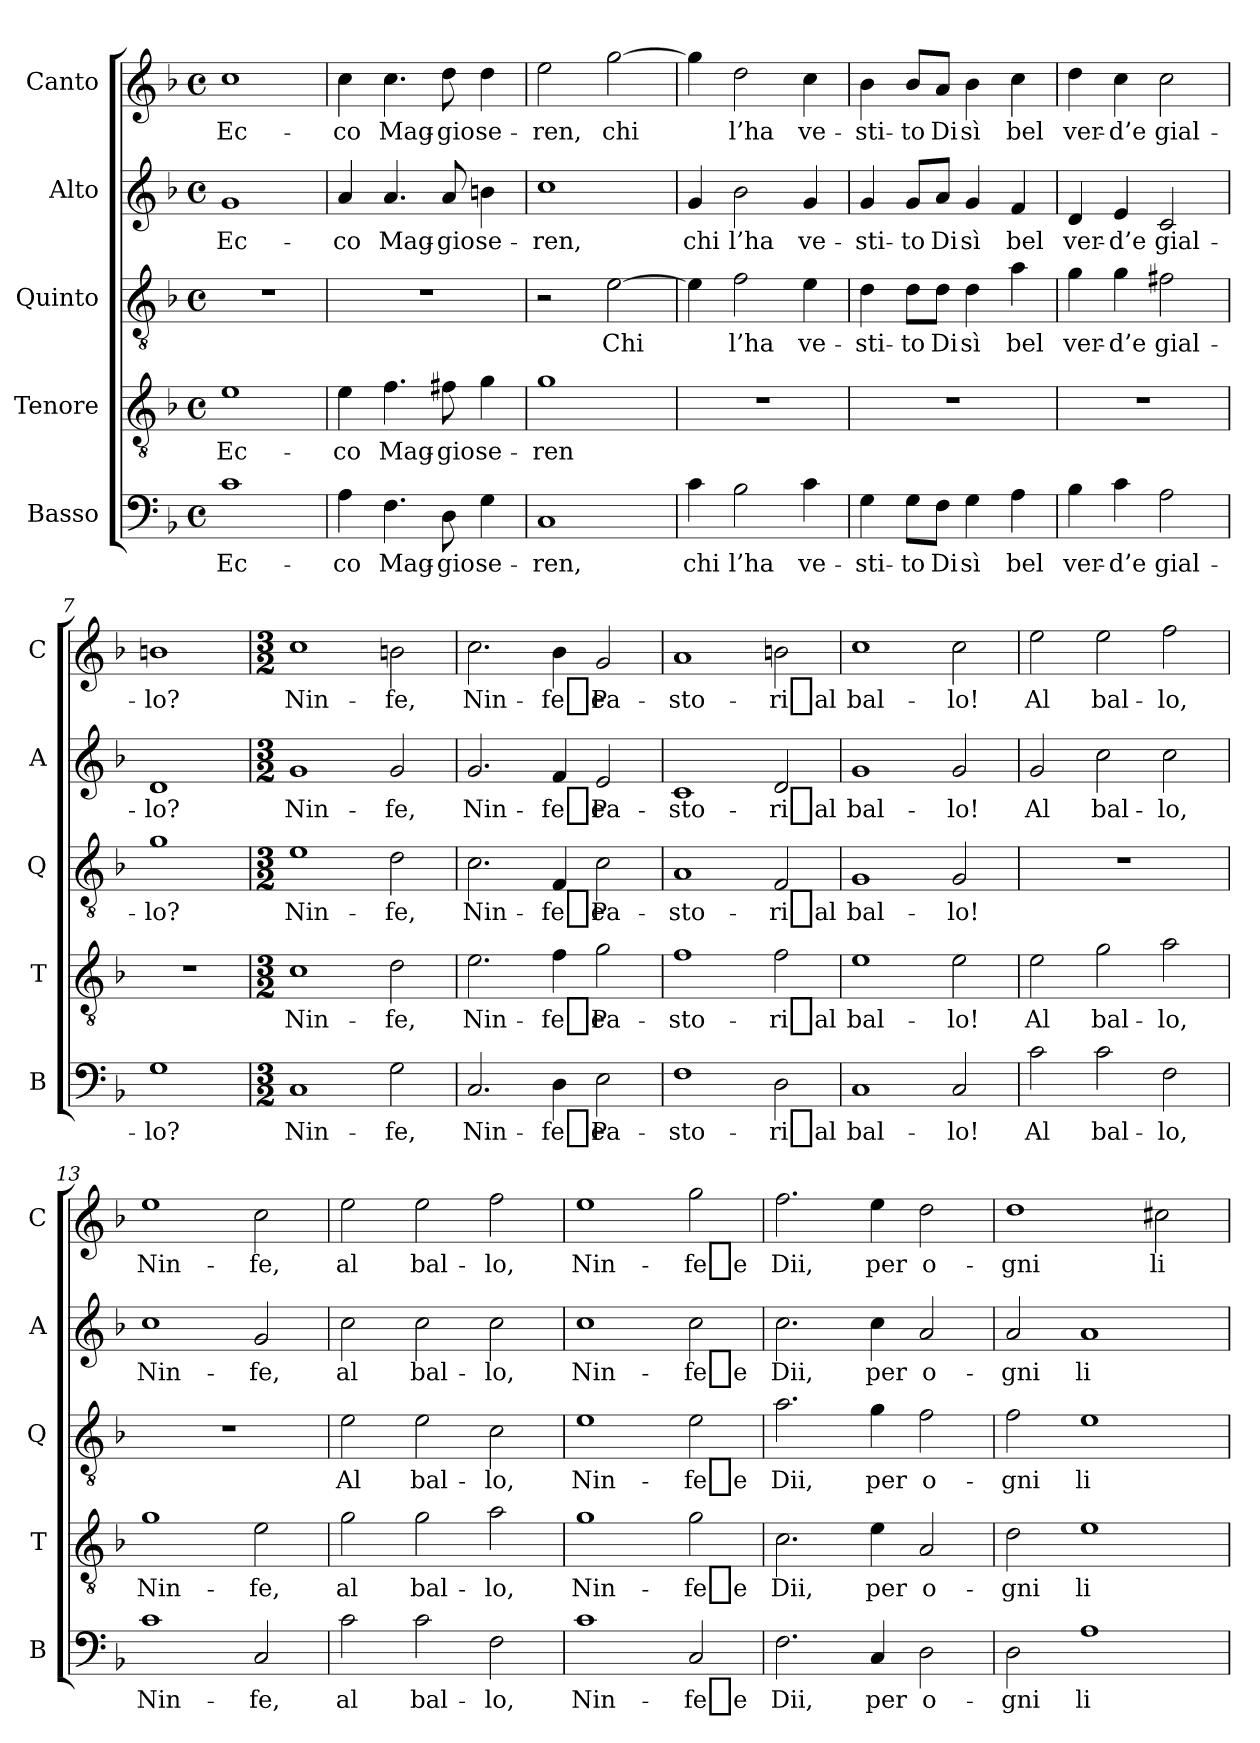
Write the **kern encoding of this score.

**kern	**text	**kern	**text	**kern	**text	**kern	**text	**kern	**text
*part5	*part5	*part4	*part4	*part3	*part3	*part2	*part2	*part1	*part1
*staff5	*staff5	*staff4	*staff4	*staff3	*staff3	*staff2	*staff2	*staff1	*staff1
*I"Basso	*	*I"Tenore	*	*I"Quinto	*	*I"Alto	*	*I"Canto	*
*I'B	*	*I'T	*	*I'Q	*	*I'A	*	*I'C	*
*clefF4	*	*clefGv2	*	*clefGv2	*	*clefG2	*	*clefG2	*
*k[b-]	*	*k[b-]	*	*k[b-]	*	*k[b-]	*	*k[b-]	*
*F:	*	*F:	*	*F:	*	*F:	*	*F:	*
*M4/4	*	*M4/4	*	*M4/4	*	*M4/4	*	*M4/4	*
*met(c)	*	*met(c)	*	*met(c)	*	*met(c)	*	*met(c)	*
=1	=1	=1	=1	=1	=1	=1	=1	=1	=1
1c	Ec-	1e	Ec-	1r	.	1g	Ec-	1cc	Ec-
=2	=2	=2	=2	=2	=2	=2	=2	=2	=2
4A	-co	4e	-co	1r	.	4a	-co	4cc	-co
4.F	Mag-	4.f	Mag-	.	.	4.a	Mag-	4.cc	Mag-
8D	-gio	8f#X	-gio	.	.	8a	-gio	8dd	-gio
4G	se-	4g	se-	.	.	4bn	se-	4dd	se-
=3	=3	=3	=3	=3	=3	=3	=3	=3	=3
1C	-ren,	1g	-ren	2r	.	1cc	-ren,	2ee	-ren,
.	.	.	.	[2e	-Chi	.	.	[2gg	-chi
=4	=4	=4	=4	=4	=4	=4	=4	=4	=4
4c	-chi	1r	.	4e]	.	4g	-chi	4gg]	.
2B-	-l’ha	.	.	2f	-l’ha	2b-	-l’ha	2dd	-l’ha
4c	ve-	.	.	4e	ve-	4g	ve-	4cc	ve-
=5	=5	=5	=5	=5	=5	=5	=5	=5	=5
4G	sti-	1r	.	4d	sti-	4g	sti-	4b-	sti-
8G\L	-to	.	.	8d\L	-to	8g/L	-to	8b-/L	-to
8F\J	-Di	.	.	8d\J	-Di	8a/J	-Di	8a/J	-Di
4G	-sì	.	.	4d	-sì	4g	-sì	4b-	-sì
4A	-bel	.	.	4a	-bel	4f	-bel	4cc	-bel
=6	=6	=6	=6	=6	=6	=6	=6	=6	=6
4B-	ver-	1r	.	4g	ver-	4d	ver-	4dd	ver-
4c	-d’e	.	.	4g	-d’e	4e	-d’e	4cc	-d’e
2A	gial-	.	.	2f#X	gial-	2c	gial-	2cc	gial-
=7	=7	=7	=7	=7	=7	=7	=7	=7	=7
1G	-lo?	1r	.	1g	-lo?	1d	-lo?	1bn	-lo?
=8	=8	=8	=8	=8	=8	=8	=8	=8	=8
*M3/2	*	*M3/2	*	*M3/2	*	*M3/2	*	*M3/2	*
*	*	*	*	*	*	*	*	*MM288	*
1C	Nin-	1c	Nin-	1e	Nin-	1g	Nin-	1cc	Nin-
2G	-fe,	2d	-fe,	2d	-fe,	2g	-fe,	2bn	-fe,
!!LO:LB:g=z
=9	=9	=9	=9	=9	=9	=9	=9	=9	=9
2.C	Nin-	2.e	Nin-	2.c	Nin-	2.g	Nin-	2.cc	Nin-
4D	-fe_e	4f	-fe_e	4F	-fe_e	4f	-fe_e	4b-	-fe_e
2E	Pa-	2g	Pa-	2c	Pa-	2e	Pa-	2g	Pa-
=10	=10	=10	=10	=10	=10	=10	=10	=10	=10
1F	sto-	1f	sto-	1A	sto-	1c	sto-	1a	sto-
2D	-ri_al	2f	-ri_al	2F	-ri_al	2d	-ri_al	2bn	-ri_al
=11	=11	=11	=11	=11	=11	=11	=11	=11	=11
1C	bal-	1e	bal-	1G	bal-	1g	bal-	1cc	bal-
2C	-lo!	2e	-lo!	2G	-lo!	2g	-lo!	2cc	-lo!
=12	=12	=12	=12	=12	=12	=12	=12	=12	=12
2c	-Al	2e	-Al	1.r	.	2g	-Al	2ee	-Al
2c	bal-	2g	bal-	.	.	2cc	bal-	2ee	bal-
2F	-lo,	2a	-lo,	.	.	2cc	-lo,	2ff	-lo,
=13	=13	=13	=13	=13	=13	=13	=13	=13	=13
1c	Nin-	1g	Nin-	1.r	.	1cc	Nin-	1ee	Nin-
2C	-fe,	2e	-fe,	.	.	2g	-fe,	2cc	-fe,
=14	=14	=14	=14	=14	=14	=14	=14	=14	=14
2c	-al	2g	-al	2e	-Al	2cc	-al	2ee	-al
2c	bal-	2g	bal-	2e	bal-	2cc	bal-	2ee	bal-
2F	-lo,	2a	-lo,	2c	-lo,	2cc	-lo,	2ff	-lo,
=15	=15	=15	=15	=15	=15	=15	=15	=15	=15
1c	Nin-	1g	Nin-	1e	Nin-	1cc	Nin-	1ee	Nin-
2C	-fe_e	2g	-fe_e	2e	-fe_e	2cc	-fe_e	2gg	-fe_e
!!LO:PB:g=z
=16	=16	=16	=16	=16	=16	=16	=16	=16	=16
2.F	-Dii,	2.c	-Dii,	2.a	-Dii,	2.cc	-Dii,	2.ff	-Dii,
4C	-per	4e	-per	4g	-per	4cc	-per	4ee	-per
2D	o-	2A	o-	2f	o-	2a	o-	2dd	o-
=17	=17	=17	=17	=17	=17	=17	=17	=17	=17
2D	-gni	2d	-gni	2f	-gni	2a	-gni	1dd	-gni
1A	li-	1e	li-	1e	li-	1a	li-	.	.
.	.	.	.	.	.	.	.	2cc#X	li-
=	=	=	=	=	=	=	=	=	=
*-	*-	*-	*-	*-	*-	*-	*-	*-	*-
